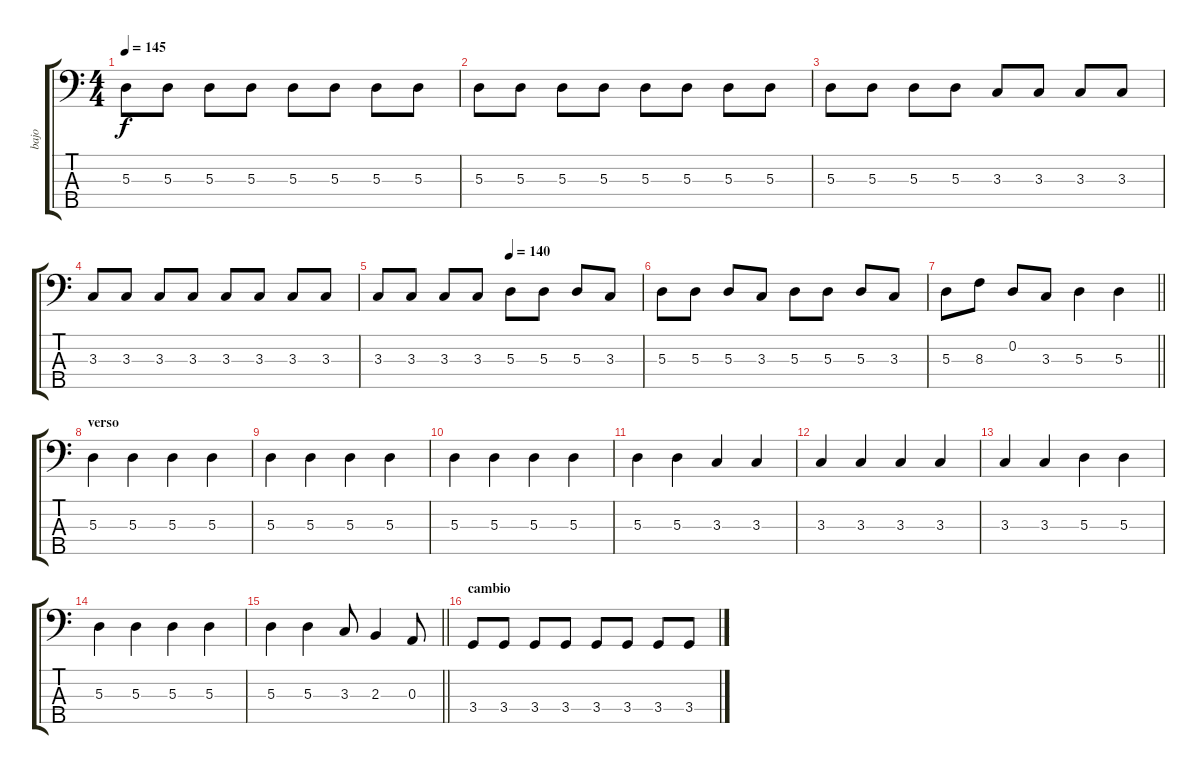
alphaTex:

\track ("bajo" "bajo") {instrument electricbassfinger}
\staff {score tabs}
\tuning (G2 D2 A1 E1 B0) {hide}
\ts (4 4)
\tempo 145
\clef f4
\ks c
5.3.8{dy f} 5.3.8 5.3.8 5.3.8 5.3.8 5.3.8 5.3.8 5.3.8 |
5.3.8 5.3.8 5.3.8 5.3.8 5.3.8 5.3.8 5.3.8 5.3.8 |
5.3.8 5.3.8 5.3.8 5.3.8 3.3.8 3.3.8 3.3.8 3.3.8 |
3.3.8 3.3.8 3.3.8 3.3.8 3.3.8 3.3.8 3.3.8 3.3.8 |
\tempo (140 0.5)
3.3.8 3.3.8 3.3.8 3.3.8 5.3.8 5.3.8 5.3.8 3.3.8 |
5.3.8 5.3.8 5.3.8 3.3.8 5.3.8 5.3.8 5.3.8 3.3.8 |
\barLineRight lightlight
5.3.8 8.3.8 0.2.8 3.3.8 5.3.4 5.3.4 |
\section ("" "verso")
5.3.4 5.3.4 5.3.4 5.3.4 |
5.3.4 5.3.4 5.3.4 5.3.4 |
5.3.4 5.3.4 5.3.4 5.3.4 |
5.3.4 5.3.4 3.3.4 3.3.4 |
3.3.4 3.3.4 3.3.4 3.3.4 |
3.3.4 3.3.4 5.3.4 5.3.4 |
5.3.4 5.3.4 5.3.4 5.3.4 |
\barLineRight lightlight
5.3.4 5.3.4 3.3.8 2.3.4 0.3.8 |
\section ("" "cambio")
3.4.8 3.4.8 3.4.8 3.4.8 3.4.8 3.4.8 3.4.8 3.4.8
